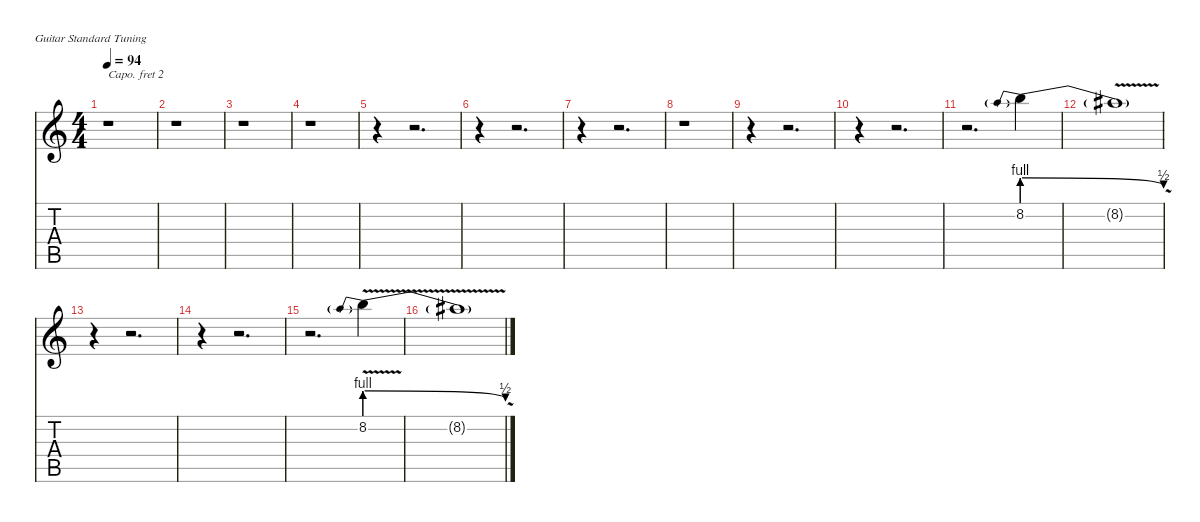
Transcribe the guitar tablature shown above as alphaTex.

\defaultSystemsLayout 4
\hideDynamics
\bracketExtendMode nobrackets
\singleTrackTrackNamePolicy hidden
\multiTrackTrackNamePolicy hidden
\otherSystemsTrackNameOrientation horizontal
\track ("Johnny Marr (Slide guitar)" "od.guit.") {instrument overdrivenguitar}
\staff {score tabs}
\capo 2
\tuning (E4 B3 G3 D3 A2 E2)
\ts (4 4)
\tempo 94
\clef g2
\ks c
r.1{dy f} |
r.1 |
r.1 |
r.1 |
r.4 r.2{d} |
r.4 r.2{d} |
r.4 r.2{d} |
r.1 |
r.4 r.2{d} |
r.4 r.2{d} |
r.2{d} 8.2{be (prebendrelease 0 4 60 2)}.4 |
8.2{v t}.1 |
r.4 r.2{d} |
r.4 r.2{d} |
r.2{d} 8.2{be (prebendrelease 0 4 60 2) v}.4 |
8.2{v t}.1
